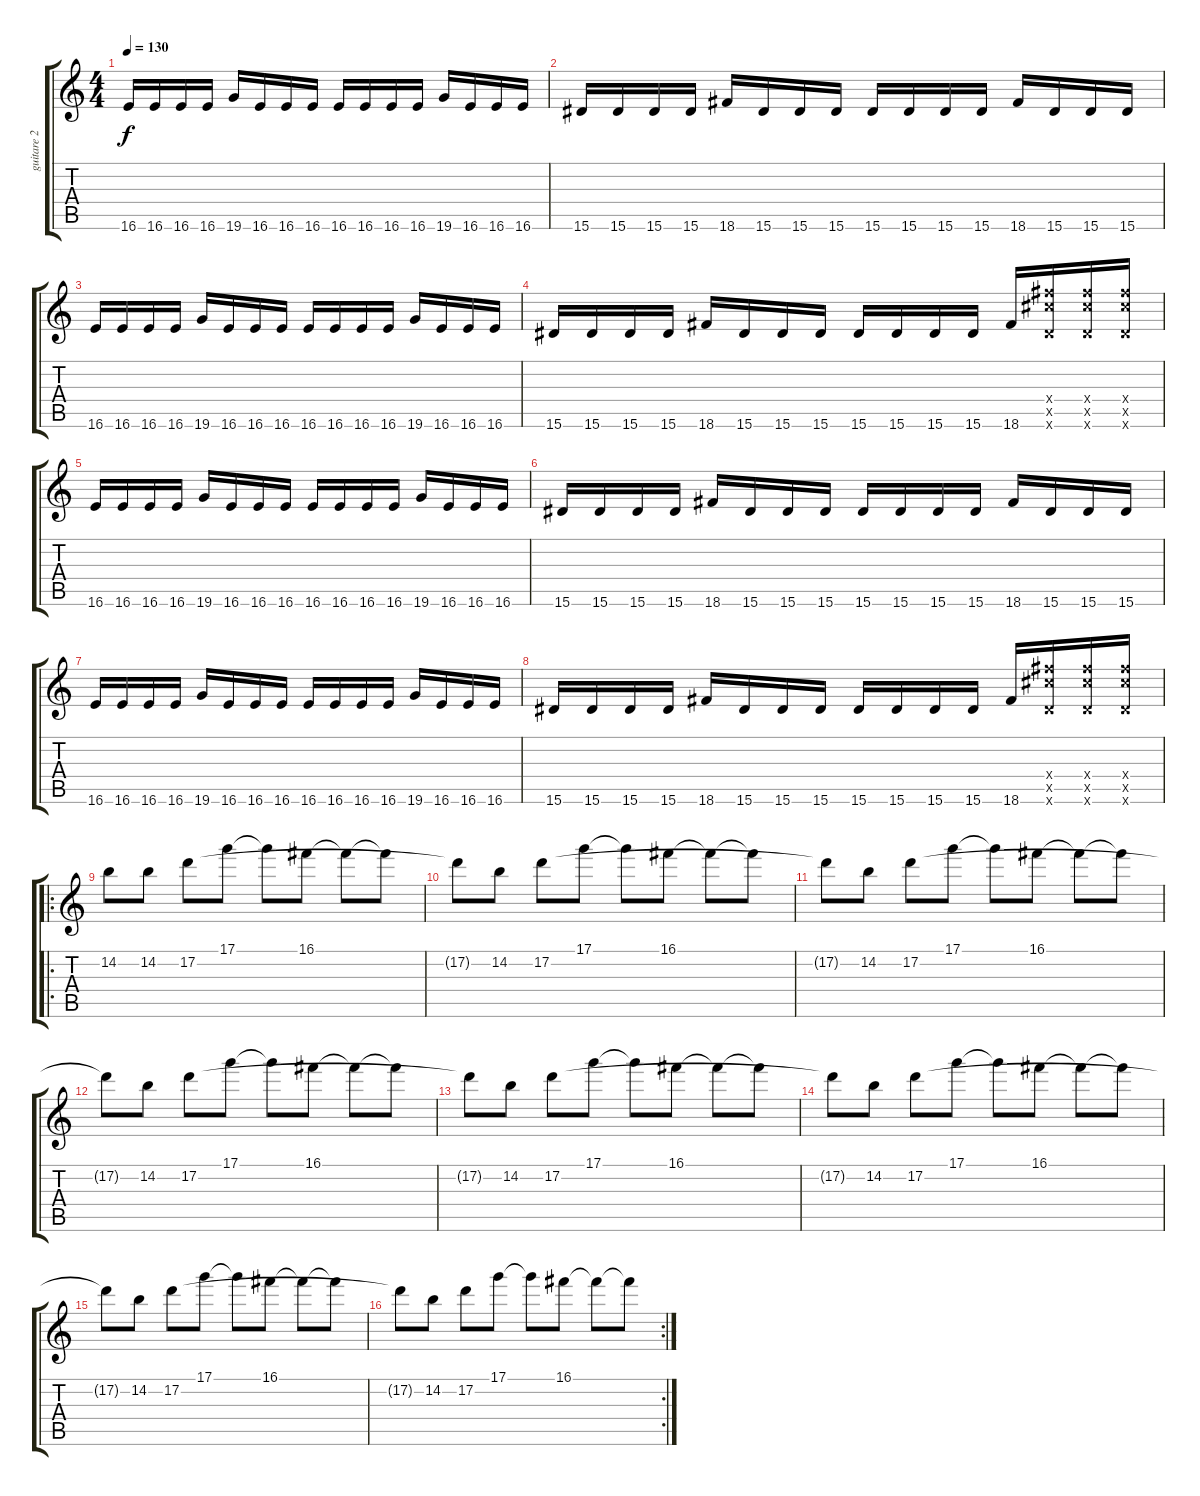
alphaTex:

\track ("guitare 2" "guitare 2") {instrument distortionguitar}
\staff {score tabs}
\tuning (D4 A3 F3 C3 G2 C2) {hide}
\ts (4 4)
\tempo 130
\clef g2
\ks c
16.6.16{dy f} 16.6.16 16.6.16 16.6.16 19.6.16 16.6.16 16.6.16 16.6.16 16.6.16 16.6.16 16.6.16 16.6.16 19.6.16 16.6.16 16.6.16 16.6.16 |
15.6.16 15.6.16 15.6.16 15.6.16 18.6.16 15.6.16 15.6.16 15.6.16 15.6.16 15.6.16 15.6.16 15.6.16 18.6.16 15.6.16 15.6.16 15.6.16 |
16.6.16 16.6.16 16.6.16 16.6.16 19.6.16 16.6.16 16.6.16 16.6.16 16.6.16 16.6.16 16.6.16 16.6.16 19.6.16 16.6.16 16.6.16 16.6.16 |
15.6.16 15.6.16 15.6.16 15.6.16 18.6.16 15.6.16 15.6.16 15.6.16 15.6.16 15.6.16 15.6.16 15.6.16 18.6.16 (18.4{x} 18.5{x} 15.6{x}).16 (18.4{x} 18.5{x} 15.6{x}).16 (18.4{x} 18.5{x} 15.6{x}).16 |
16.6.16 16.6.16 16.6.16 16.6.16 19.6.16 16.6.16 16.6.16 16.6.16 16.6.16 16.6.16 16.6.16 16.6.16 19.6.16 16.6.16 16.6.16 16.6.16 |
15.6.16 15.6.16 15.6.16 15.6.16 18.6.16 15.6.16 15.6.16 15.6.16 15.6.16 15.6.16 15.6.16 15.6.16 18.6.16 15.6.16 15.6.16 15.6.16 |
16.6.16 16.6.16 16.6.16 16.6.16 19.6.16 16.6.16 16.6.16 16.6.16 16.6.16 16.6.16 16.6.16 16.6.16 19.6.16 16.6.16 16.6.16 16.6.16 |
15.6.16 15.6.16 15.6.16 15.6.16 18.6.16 15.6.16 15.6.16 15.6.16 15.6.16 15.6.16 15.6.16 15.6.16 18.6.16 (18.4{x} 18.5{x} 15.6{x}).16 (18.4{x} 18.5{x} 15.6{x}).16 (18.4{x} 18.5{x} 15.6{x}).16 |
\ro
14.2.8{instrument electricguitarjazz} 14.2.8 17.2.8 17.1.8 17.1{t}.8 16.1.8 16.1{t}.8 16.1{t}.8 |
17.2{t}.8 14.2.8 17.2.8 17.1.8 17.1{t}.8 16.1.8 16.1{t}.8 16.1{t}.8 |
17.2{t}.8 14.2.8 17.2.8 17.1.8 17.1{t}.8 16.1.8 16.1{t}.8 16.1{t}.8 |
17.2{t}.8 14.2.8 17.2.8 17.1.8 17.1{t}.8 16.1.8 16.1{t}.8 16.1{t}.8 |
17.2{t}.8 14.2.8 17.2.8 17.1.8 17.1{t}.8 16.1.8 16.1{t}.8 16.1{t}.8 |
17.2{t}.8 14.2.8 17.2.8 17.1.8 17.1{t}.8 16.1.8 16.1{t}.8 16.1{t}.8 |
17.2{t}.8 14.2.8 17.2.8 17.1.8 17.1{t}.8 16.1.8 16.1{t}.8 16.1{t}.8 |
\rc 2
17.2{t}.8 14.2.8 17.2.8 17.1.8 17.1{t}.8 16.1.8 16.1{t}.8 16.1{t}.8
